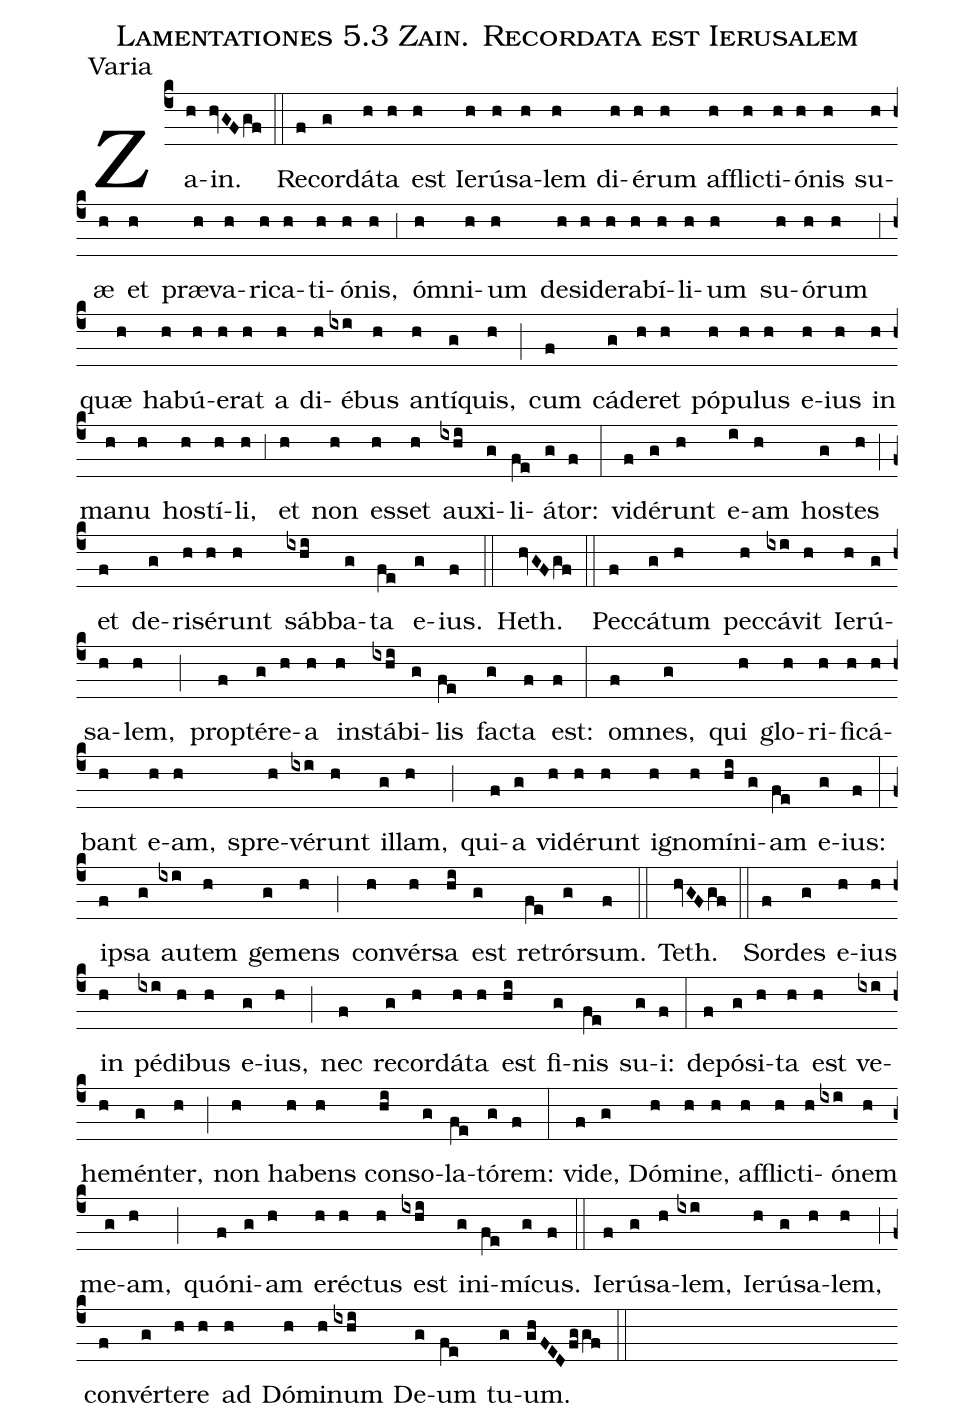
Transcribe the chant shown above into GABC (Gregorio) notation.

name:Lamentationes 5.3 Zain. Recordata est Ierusalem;
office-part:Varia;
%%
(c4)Za(h)in.(hvGFgf) (::) Re(f)cor(g)dá(h)ta(h) est(h) Ie(h)rú(h)sa(h)lem(h) di(h)é(h)rum(h) af(h)flic(h)ti(h)ó(h)nis(h) su(h)æ(h) et(h) præ(h)va(h)ri(h)ca(h)ti(h)ó(h)nis,(h) (,3) óm(h)ni(h)um(h) de(h)si(h)de(h)ra(h)bí(h)li(h)um(h) su(h)ó(h)rum(h) (,3) quæ(h) ha(h)bú(h)e(h)rat(h) a(h) di(h)é(ixi)bus(h) an(h)tí(g)quis,(h) (;) cum(f) cá(g)de(h)ret(h) pó(h)pu(h)lus(h) e(h)ius(h) in(h) ma(h)nu(h) hos(h)tí(h)li,(h) (,3) et(h) non(h) es(h)set(h) au(ixhi)xi(g)li(fe)á(g)tor:(f) (:) vi(f)dé(g)runt(h) e(i)am(h) hos(g)tes(h) (;) et(f) de(g)ri(h)sé(h)runt(h) sáb(ixhi)ba(g)ta(fe) e(g)ius.(f) (::)

Heth.(hvGFgf) (::) Pec(f)cá(g)tum(h) pec(h)cá(ixi)vit(h) Ie(h)rú(g)sa(h)lem,(h) (;) prop(f)tér(g)e(h)a(h) in(h)stá(ixhi)bi(g)lis(fe) fac(g)ta(f) est:(f) (:) om(f)nes,(g) qui(h) glo(h)ri(h)fi(h)cá(h)bant(h) e(h)am,(h) spre(h)vé(ixi)runt(h) il(g)lam,(h) (;) qui(f)a(g) vi(h)dé(h)runt(h) i(h)gno(h)mí(hi)ni(g)am(fe) e(g)ius:(f) (:) ip(f)sa(g) au(ixi)tem(h) ge(g)mens(h) (;) con(h)vér(h)sa(hi) est(g) re(fe)trór(g)sum.(f) (::)

Teth.(hvGFgf) (::) Sor(f)des(g) e(h)ius(h) in(h) pé(ixi)di(h)bus(h) e(g)ius,(h) (;) nec(f) re(g)cor(h)dá(h)ta(h) est(hi) fi(g)nis(fe) su(g)i:(f) (:) de(f)pó(g)si(h)ta(h) est(h) ve(ixi)he(h)mén(g)ter,(h) (;) non(h) ha(h)bens(h) con(hi)so(g)la(fe)tó(g)rem:(f) (:) vi(f)de,(g) Dó(h)mi(h)ne,(h) af(h)flic(h)ti(h)ó(ixi)nem(h) me(g)am,(h) (;) quón(f)i(g)am(h) e(h)réc(h)tus(h) est(ixhi) in(g)i(fe)mí(g)cus.(f) (::)

Ie(f)rú(g)sa(h)lem,(ixi) Ie(h)rú(g)sa(h)lem,(h) (;) con(f)vér(g)te(h)re(h) ad(h) Dó(h)mi(h)num(ixhi) De(g)um(fe) tu(g)um.(gh/FEDfggf) (::)
